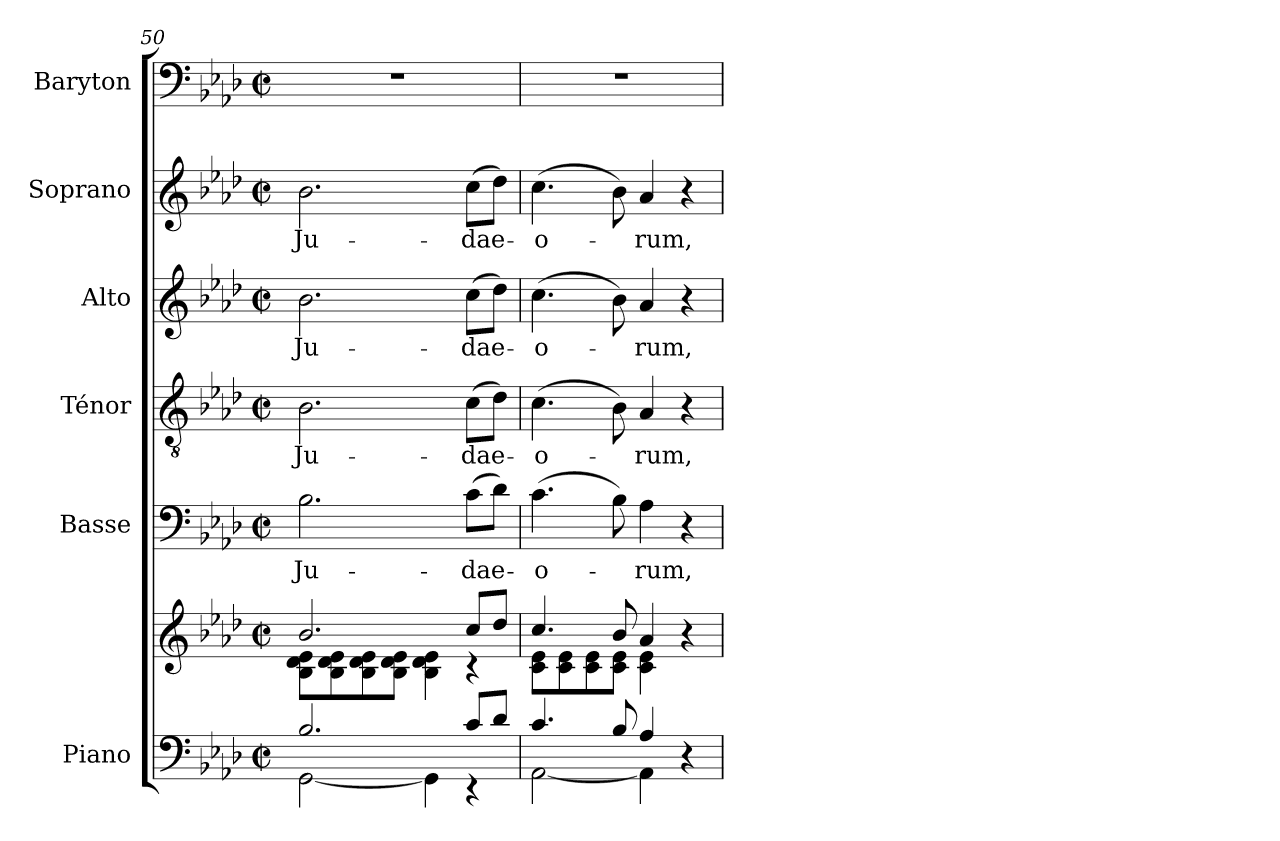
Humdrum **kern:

**kern	**kern	**kern	**text	**kern	**text	**kern	**text	**kern	**text	**kern
*part6	*part6	*part5	*part5	*part4	*part4	*part3	*part3	*part2	*part2	*part1
*staff7	*staff6	*staff5	*staff5	*staff4	*staff4	*staff3	*staff3	*staff2	*staff2	*staff1
*I"Piano	*	*I"Basse	*	*I"Ténor	*	*I"Alto	*	*I"Soprano	*	*I"Baryton
*I'Pno.	*	*I'B.	*	*I'T.	*	*I'Alt.	*	*I'So.	*	*I'Bar.
*clefF4	*clefG2	*clefF4	*	*clefGv2	*	*clefG2	*	*clefG2	*	*clefF4
*k[b-e-a-d-]	*k[b-e-a-d-]	*k[b-e-a-d-]	*	*k[b-e-a-d-]	*	*k[b-e-a-d-]	*	*k[b-e-a-d-]	*	*k[b-e-a-d-]
*M4/4	*M4/4	*M4/4	*	*M4/4	*	*M4/4	*	*M4/4	*	*M4/4
*met(c|)	*met(c|)	*met(c|)	*	*met(c|)	*	*met(c|)	*	*met(c|)	*	*met(c|)
=50	=50	=50	=50	=50	=50	=50	=50	=50	=50	=50
*^	*^	*	*	*	*	*	*	*	*	*
!	!	!	!	!	!LO:LY:b	!	!LO:LY:b	!	!LO:LY:b	!	!LO:LY:b	!
2.B-/	[2GG\	2.b-/	8B-\ 8d-\ 8e-\L	2.B-\	Ju-	2.B-\	Ju-	2.b-\	Ju-	2.b-\	Ju-	1r
.	.	.	8B-\ 8d-\ 8e-\	.	.	.	.	.	.	.	.	.
.	.	.	8B-\ 8d-\ 8e-\	.	.	.	.	.	.	.	.	.
.	.	.	8B-\ 8d-\ 8e-\J	.	.	.	.	.	.	.	.	.
.	4GG\]	.	4B-\ 4d-\ 4e-\	.	.	.	.	.	.	.	.	.
!	!	!	!	!	!LO:LY:b	!	!LO:LY:b	!	!LO:LY:b	!	!LO:LY:b	!
8c/L	4r	8cc/L	4r	(8c\L	-dae-	(8c\L	-dae-	(8cc\L	-dae-	(8cc\L	-dae-	.
8d-/J	.	8dd-/J	.	8d-\J)	.	8d-\J)	.	8dd-\J)	.	8dd-\J)	.	.
=51	=51	=51	=51	=51	=51	=51	=51	=51	=51	=51	=51	=51
!	!	!	!	!	!LO:LY:b	!	!LO:LY:b	!	!LO:LY:b	!	!LO:LY:b	!
4.c/	[2AA-\	4.cc/	8c\ 8e-\L	(4.c\	-o-	(4.c\	-o-	(4.cc\	-o-	(4.cc\	-o-	1r
.	.	.	8c\ 8e-\	.	.	.	.	.	.	.	.	.
.	.	.	8c\ 8e-\	.	.	.	.	.	.	.	.	.
8B-/	.	8b-/	8c\ 8e-\J	8B-\)	.	8B-\)	.	8b-\)	.	8b-\)	.	.
!	!	!	!	!	!LO:LY:b	!	!LO:LY:b	!	!LO:LY:b	!	!LO:LY:b	!
4A-/	4AA-\]	4a-/	4c\ 4e-\	4A-\	-rum,	4A-/	-rum,	4a-/	-rum,	4a-/	-rum,	.
4r	4ryy	4r	4ryy	4r	.	4r	.	4r	.	4r	.	.
*v	*v	*	*	*	*	*	*	*	*	*	*	*
*	*v	*v	*	*	*	*	*	*	*	*	*
=	=	=	=	=	=	=	=	=	=	=
*-	*-	*-	*-	*-	*-	*-	*-	*-	*-	*-
